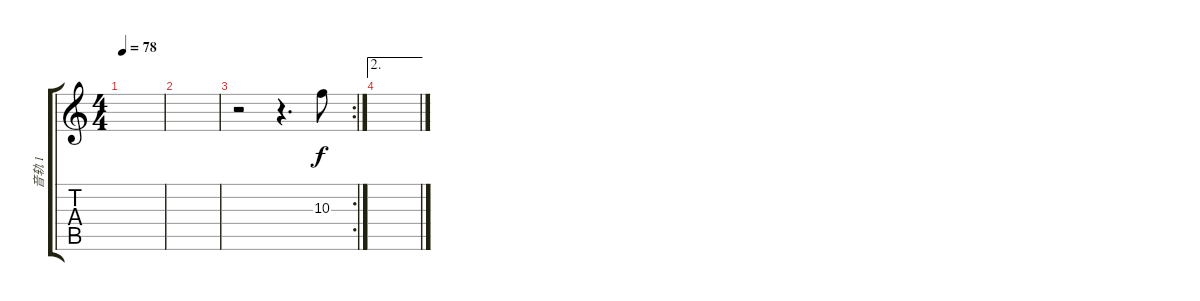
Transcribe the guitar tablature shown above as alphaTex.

\track ("音轨 1" "音轨 1") {mute instrument acousticguitarsteel}
\staff {score tabs}
\tuning (E4 B3 G3 D3 A2 E2) {hide}
\ts (4 4)
\tempo 78
\clef g2
\ks c
|
|
\rc 2
r.2 r.4{d} 10.3.8 |
\ae 2
